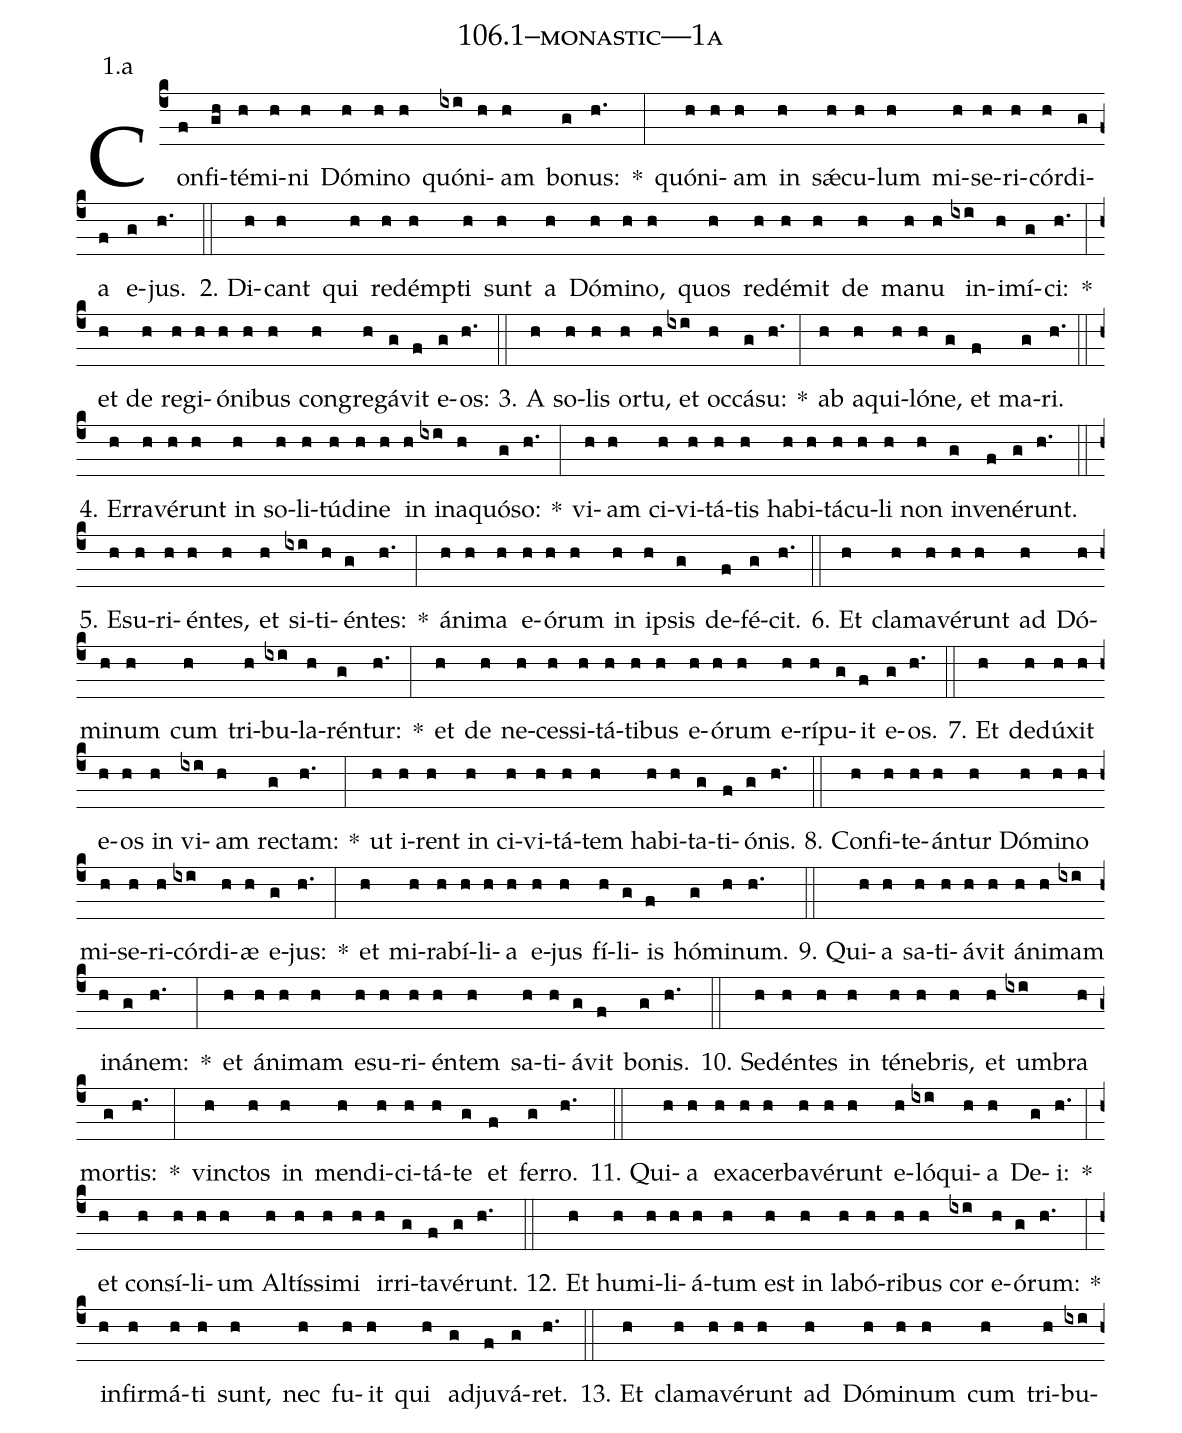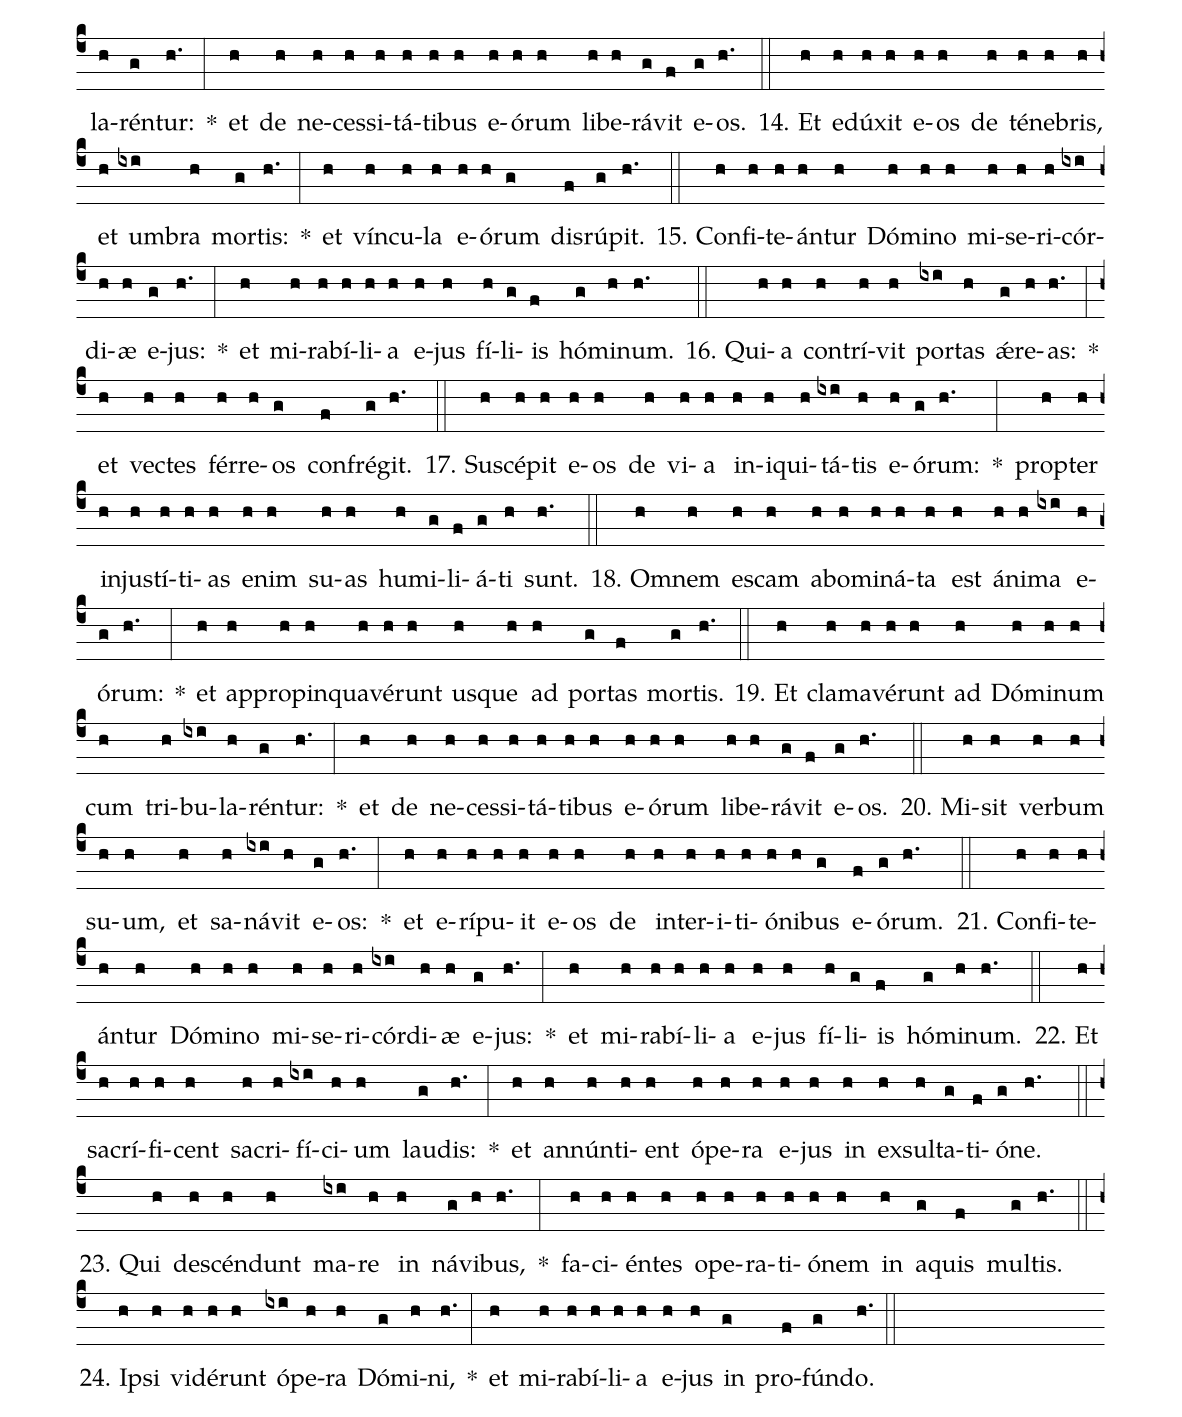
name: 106.1--monastic---1a;
annotation: 1.a;
%%
(c4)Con(f)fi(gh)té(h)mi(h)ni(h) Dó(h)mi(h)no(h) quón(ixi)i(h)am(h) bo(g)nus:(h.) *(:) quón(h)i(h)am(h) in(h) sǽ(h)cu(h)lum(h) mi(h)se(h)ri(h)cór(h)di(g)a(f) e(g)jus.(h.) (::)
2. Di(h)cant(h) qui(h) red(h)émp(h)ti(h) sunt(h) a(h) Dó(h)mi(h)no,(h) quos(h) red(h)é(h)mit(h) de(h) ma(h)nu(h) in(ixi)i(h)mí(g)ci:(h.) *(:) et(h) de(h) re(h)gi(h)ó(h)ni(h)bus(h) con(h)gre(h)gá(g)vit(f) e(g)os:(h.) (::)
3. A(h) so(h)lis(h) or(h)tu,(h) et(ixi) oc(h)cá(g)su:(h.) *(:) ab(h) a(h)qui(h)ló(h)ne,(g) et(f) ma(g)ri.(h.) (::)
4. Er(h)ra(h)vé(h)runt(h) in(h) so(h)li(h)tú(h)di(h)ne(h) in(h) in(ixi)a(h)quó(g)so:(h.) *(:) vi(h)am(h) ci(h)vi(h)tá(h)tis(h) ha(h)bi(h)tá(h)cu(h)li(h) non(h) in(g)ve(f)né(g)runt.(h.) (::)
5. E(h)su(h)ri(h)én(h)tes,(h) et(h) si(ixi)ti(h)én(g)tes:(h.) *(:) á(h)ni(h)ma(h) e(h)ó(h)rum(h) in(h) ip(h)sis(g) de(f)fé(g)cit.(h.) (::)
6. Et(h) cla(h)ma(h)vé(h)runt(h) ad(h) Dó(h)mi(h)num(h) cum(h) tri(h)bu(ixi)la(h)rén(g)tur:(h.) *(:) et(h) de(h) ne(h)ces(h)si(h)tá(h)ti(h)bus(h) e(h)ó(h)rum(h) e(h)rí(h)pu(g)it(f) e(g)os.(h.) (::)
7. Et(h) de(h)dú(h)xit(h) e(h)os(h) in(h) vi(ixi)am(h) rec(g)tam:(h.) *(:) ut(h) i(h)rent(h) in(h) ci(h)vi(h)tá(h)tem(h) ha(h)bi(h)ta(g)ti(f)ó(g)nis.(h.) (::)
8. Con(h)fi(h)te(h)án(h)tur(h) Dó(h)mi(h)no(h) mi(h)se(h)ri(h)cór(ixi)di(h)æ(h) e(g)jus:(h.) *(:) et(h) mi(h)ra(h)bí(h)li(h)a(h) e(h)jus(h) fí(h)li(g)is(f) hó(g)mi(h)num.(h.) (::)
9. Qui(h)a(h) sa(h)ti(h)á(h)vit(h) á(h)ni(h)mam(ixi) in(h)á(g)nem:(h.) *(:) et(h) á(h)ni(h)mam(h) e(h)su(h)ri(h)én(h)tem(h) sa(h)ti(h)á(g)vit(f) bo(g)nis.(h.) (::)
10. Se(h)dén(h)tes(h) in(h) té(h)ne(h)bris,(h) et(h) um(ixi)bra(h) mor(g)tis:(h.) *(:) vinc(h)tos(h) in(h) men(h)di(h)ci(h)tá(h)te(g) et(f) fer(g)ro.(h.) (::)
11. Qui(h)a(h) ex(h)a(h)cer(h)ba(h)vé(h)runt(h) e(h)ló(ixi)qui(h)a(h) De(g)i:(h.) *(:) et(h) con(h)sí(h)li(h)um(h) Al(h)tís(h)si(h)mi(h) ir(h)ri(g)ta(f)vé(g)runt.(h.) (::)
12. Et(h) hu(h)mi(h)li(h)á(h)tum(h) est(h) in(h) la(h)bó(h)ri(h)bus(h) cor(ixi) e(h)ó(g)rum:(h.) *(:) in(h)fir(h)má(h)ti(h) sunt,(h) nec(h) fu(h)it(h) qui(h) ad(g)ju(f)vá(g)ret.(h.) (::)
13. Et(h) cla(h)ma(h)vé(h)runt(h) ad(h) Dó(h)mi(h)num(h) cum(h) tri(h)bu(ixi)la(h)rén(g)tur:(h.) *(:) et(h) de(h) ne(h)ces(h)si(h)tá(h)ti(h)bus(h) e(h)ó(h)rum(h) li(h)be(h)rá(g)vit(f) e(g)os.(h.) (::)
14. Et(h) e(h)dú(h)xit(h) e(h)os(h) de(h) té(h)ne(h)bris,(h) et(h) um(ixi)bra(h) mor(g)tis:(h.) *(:) et(h) vín(h)cu(h)la(h) e(h)ó(h)rum(g) dis(f)rú(g)pit.(h.) (::)
15. Con(h)fi(h)te(h)án(h)tur(h) Dó(h)mi(h)no(h) mi(h)se(h)ri(h)cór(ixi)di(h)æ(h) e(g)jus:(h.) *(:) et(h) mi(h)ra(h)bí(h)li(h)a(h) e(h)jus(h) fí(h)li(g)is(f) hó(g)mi(h)num.(h.) (::)
16. Qui(h)a(h) con(h)trí(h)vit(h) por(ixi)tas(h) ǽ(g)re(h)as:(h.) *(:) et(h) vec(h)tes(h) fér(h)re(h)os(g) con(f)fré(g)git.(h.) (::)
17. Su(h)scé(h)pit(h) e(h)os(h) de(h) vi(h)a(h) in(h)i(h)qui(h)tá(ixi)tis(h) e(h)ó(g)rum:(h.) *(:) prop(h)ter(h) in(h)jus(h)tí(h)ti(h)as(h) e(h)nim(h) su(h)as(h) hu(h)mi(g)li(f)á(g)ti(h) sunt.(h.) (::)
18. Om(h)nem(h) es(h)cam(h) ab(h)o(h)mi(h)ná(h)ta(h) est(h) á(h)ni(h)ma(ixi) e(h)ó(g)rum:(h.) *(:) et(h) ap(h)pro(h)pin(h)qua(h)vé(h)runt(h) us(h)que(h) ad(h) por(g)tas(f) mor(g)tis.(h.) (::)
19. Et(h) cla(h)ma(h)vé(h)runt(h) ad(h) Dó(h)mi(h)num(h) cum(h) tri(h)bu(ixi)la(h)rén(g)tur:(h.) *(:) et(h) de(h) ne(h)ces(h)si(h)tá(h)ti(h)bus(h) e(h)ó(h)rum(h) li(h)be(h)rá(g)vit(f) e(g)os.(h.) (::)
20. Mi(h)sit(h) ver(h)bum(h) su(h)um,(h) et(h) sa(h)ná(ixi)vit(h) e(g)os:(h.) *(:) et(h) e(h)rí(h)pu(h)it(h) e(h)os(h) de(h) in(h)ter(h)i(h)ti(h)ó(h)ni(h)bus(g) e(f)ó(g)rum.(h.) (::)
21. Con(h)fi(h)te(h)án(h)tur(h) Dó(h)mi(h)no(h) mi(h)se(h)ri(h)cór(ixi)di(h)æ(h) e(g)jus:(h.) *(:) et(h) mi(h)ra(h)bí(h)li(h)a(h) e(h)jus(h) fí(h)li(g)is(f) hó(g)mi(h)num.(h.) (::)
22. Et(h) sa(h)crí(h)fi(h)cent(h) sa(h)cri(h)fí(ixi)ci(h)um(h) lau(g)dis:(h.) *(:) et(h) an(h)nún(h)ti(h)ent(h) ó(h)pe(h)ra(h) e(h)jus(h) in(h) ex(h)sul(h)ta(g)ti(f)ó(g)ne.(h.) (::)
23. Qui(h) de(h)scén(h)dunt(h) ma(ixi)re(h) in(h) ná(g)vi(h)bus,(h.) *(:) fa(h)ci(h)én(h)tes(h) o(h)pe(h)ra(h)ti(h)ó(h)nem(h) in(h) a(g)quis(f) mul(g)tis.(h.) (::)
24. Ip(h)si(h) vi(h)dé(h)runt(h) ó(ixi)pe(h)ra(h) Dó(g)mi(h)ni,(h.) *(:) et(h) mi(h)ra(h)bí(h)li(h)a(h) e(h)jus(h) in(g) pro(f)fún(g)do.(h.) (::)
